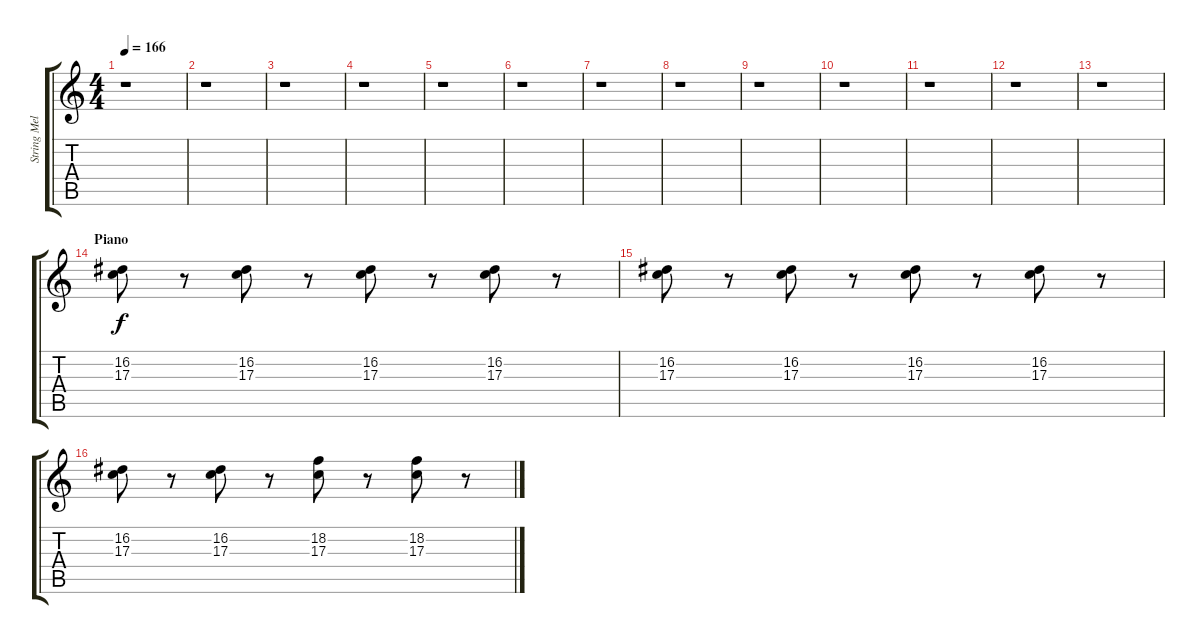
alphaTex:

\track ("String Melody" "String Mel") {instrument stringensemble1}
\staff {score tabs}
\tuning (E4 B3 G3 D3 A2 E2) {hide}
\ts (4 4)
\tempo 166
\clef g2
\ks c
r.1{dy f} |
r.1 |
r.1 |
\section ("" "")
r.1 |
r.1 |
r.1 |
r.1 |
r.1 |
r.1 |
\section ("" "")
r.1 |
r.1 |
r.1 |
r.1 |
\section ("" "Piano")
(16.2 17.3).8{volume 8 instrument stringensemble1} r.8 (16.2 17.3).8 r.8 (16.2 17.3).8 r.8 (16.2 17.3).8 r.8 |
(16.2 17.3).8 r.8 (16.2 17.3).8 r.8 (16.2 17.3).8 r.8 (16.2 17.3).8 r.8 |
(16.2 17.3).8 r.8 (16.2 17.3).8 r.8 (18.2 17.3).8 r.8 (18.2 17.3).8 r.8
